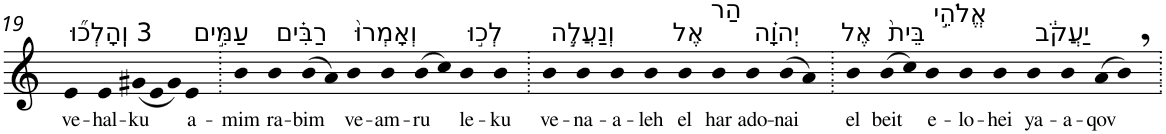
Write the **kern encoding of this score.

**kern	**text
*part1	*part1
*staff1	*staff1
*I"Piano	*
*I'Pno	*
!!LO:PB:g=z
*clefG2	*
*k[]	*
=19	=19
!LO:TX:a:t=3 וְֽהָלְכ֞וּ	!
!	!LO:LY:b
4e	ve-
!	!LO:LY:b
4e	-hal-
!	!LO:LY:b
(12g#X	-ku
12e	.
12g#)	.
!LO:TX:a:t=עַמִּ֣ים	!
!	!LO:LY:b
4e	a-
=20.	=20.
!	!LO:LY:b
4b	-mim
!LO:TX:a:t=רַבִּ֗ים	!
!	!LO:LY:b
4b	ra-
!	!LO:LY:b
(8b	-bim
8a)	.
!LO:TX:a:t=וְאָמְרוּ֙	!
!	!LO:LY:b
4b	ve-
!	!LO:LY:b
4b	-am-
!	!LO:LY:b
(8b	-ru
8cc)	.
!LO:TX:a:t=לְכ֣וּ	!
!	!LO:LY:b
4b	le-
!	!LO:LY:b
4b	-ku
=21.	=21.
!LO:TX:a:t=וְנַעֲלֶ֣ה	!
!	!LO:LY:b
4b	ve-
!	!LO:LY:b
4b	-na-
!	!LO:LY:b
4b	-a-
!	!LO:LY:b
4b	-leh
!LO:TX:a:t=אֶל	!
!	!LO:LY:b
4b	el
!LO:TX:a:t=הַר	!
!	!LO:LY:b
4b	har
!LO:TX:a:t=יְהוָ֗ה	!
!	!LO:LY:b
4b	ado-
!	!LO:LY:b
(8b	-nai
8a)	.
=22.	=22.
!LO:TX:a:t=אֶל	!
!	!LO:LY:b
4b	el
!LO:TX:a:t=בֵּית֙	!
!	!LO:LY:b
(8b	beit
8cc)	.
!LO:TX:a:t=אֱלֹהֵ֣י	!
!	!LO:LY:b
4b	e-
!	!LO:LY:b
4b	-lo-
!	!LO:LY:b
4b	-hei
!LO:TX:a:t=יַעֲקֹ֔ב	!
!	!LO:LY:b
4b	ya-
!	!LO:LY:b
4b	-a-
!	!LO:LY:b
(8a	-qov
8b,)	.
=.	=.
*-	*-
